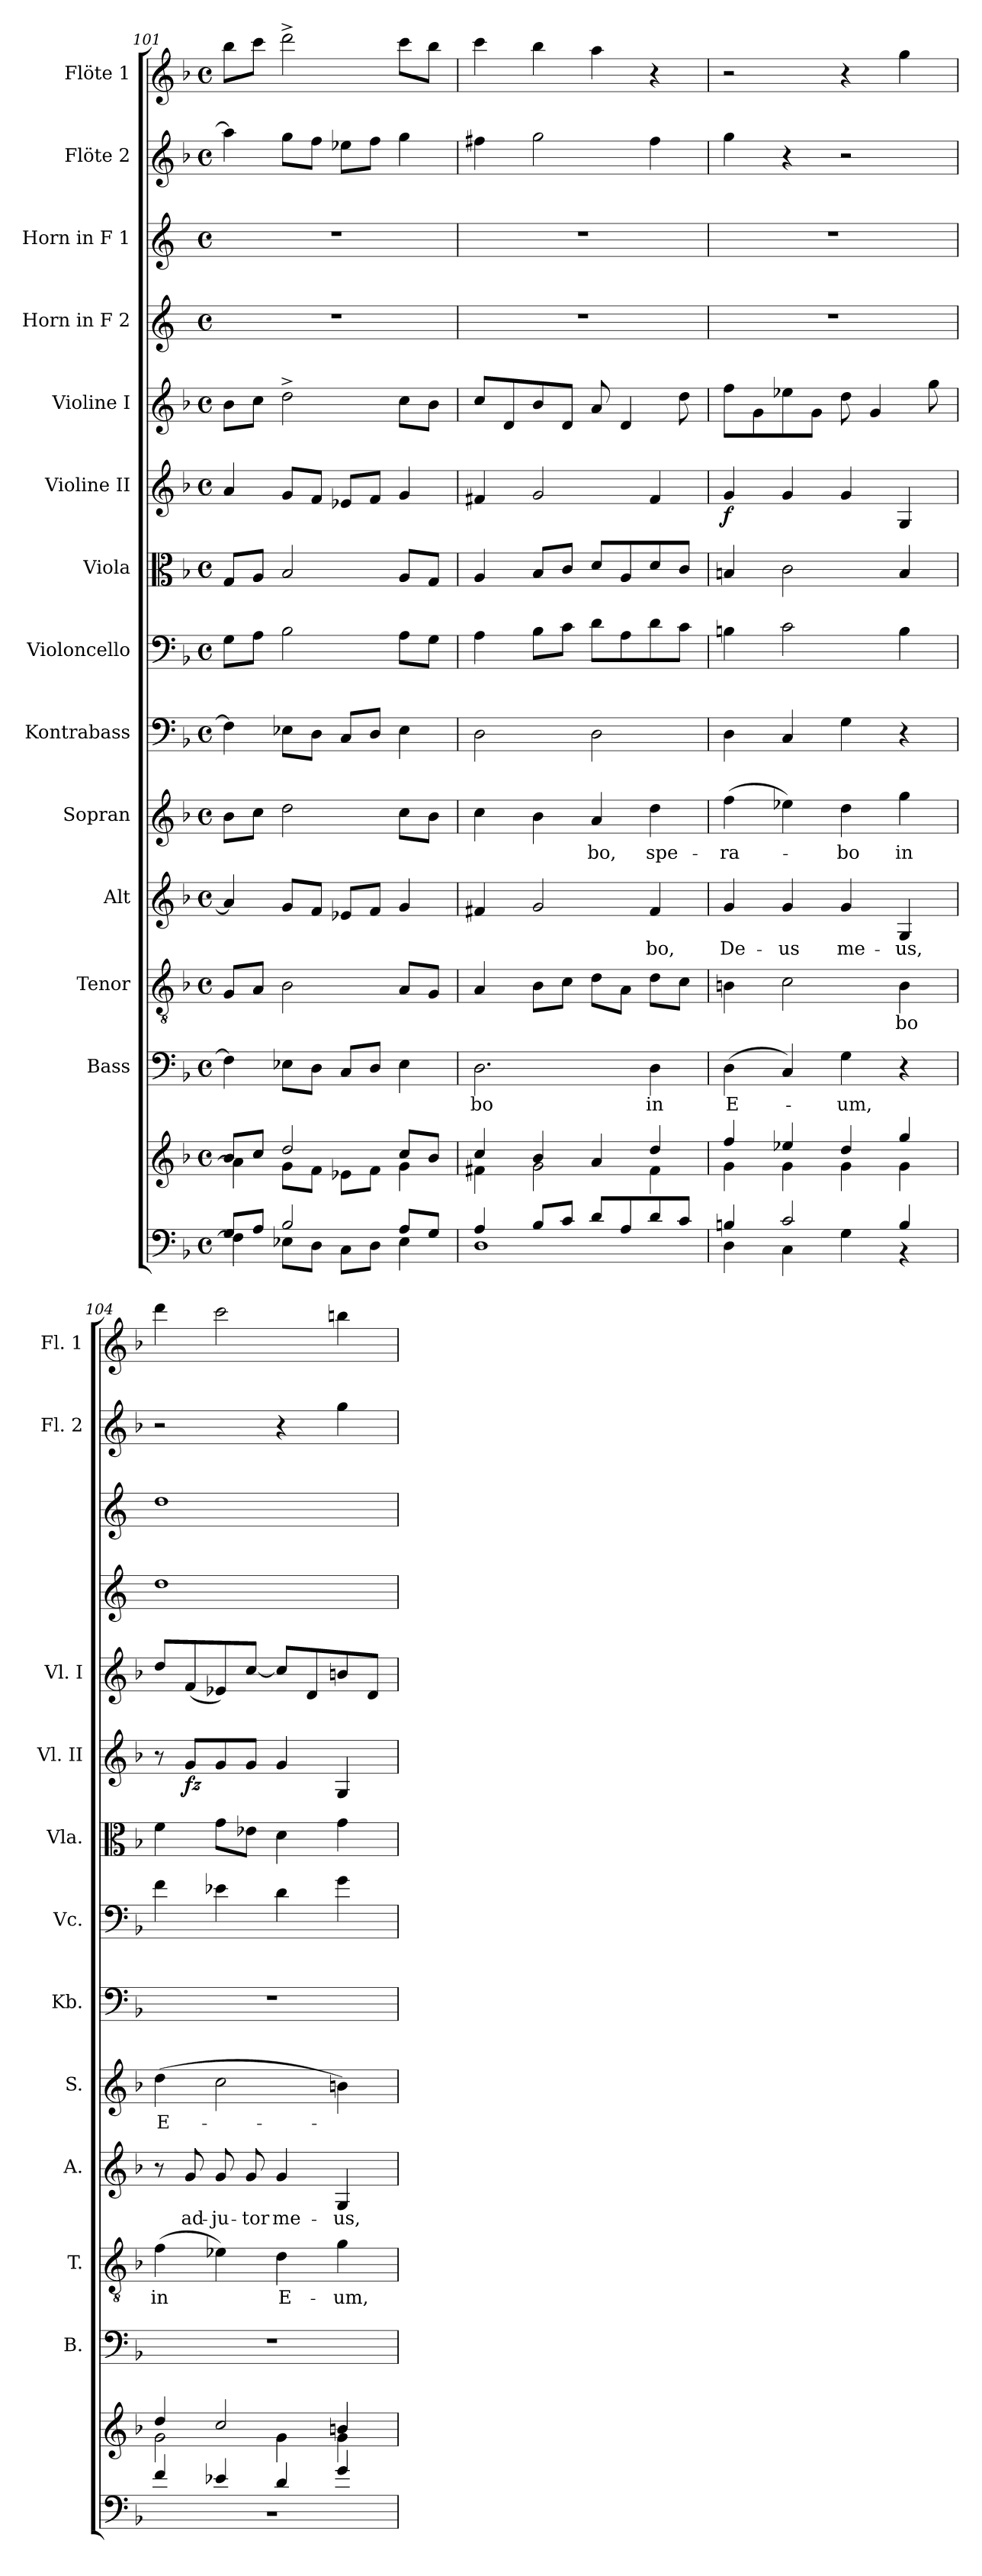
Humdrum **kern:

**kern	**kern	**kern	**text	**kern	**text	**kern	**text	**kern	**text	**kern	**kern	**kern	**kern	**dynam	**kern	**kern	**kern	**kern	**kern
*part14	*part14	*part13	*part13	*part12	*part12	*part11	*part11	*part10	*part10	*part9	*part8	*part7	*part6	*part6	*part5	*part4	*part3	*part2	*part1
*staff15	*staff14	*staff13	*staff13	*staff12	*staff12	*staff11	*staff11	*staff10	*staff10	*staff9	*staff8	*staff7	*staff6	*staff6	*staff5	*staff4	*staff3	*staff2	*staff1
*	*	*I"Bass	*	*I"Tenor	*	*I"Alt	*	*I"Sopran	*	*I"Kontrabass	*I"Violoncello	*I"Viola	*I"Violine II	*	*I"Violine I	*I"Horn in F 2	*I"Horn in F 1	*I"Flöte 2	*I"Flöte 1
*	*	*I'B.	*	*I'T.	*	*I'A.	*	*I'S.	*	*I'Kb.	*I'Vc.	*I'Vla.	*I'Vl. II	*	*I'Vl. I	*	*	*I'Fl. 2	*I'Fl. 1
*clefF4	*clefG2	*clefF4	*	*clefGv2	*	*clefG2	*	*clefG2	*	*clefF4	*clefF4	*clefC3	*clefG2	*	*clefG2	*clefG2	*clefG2	*clefG2	*clefG2
*	*	*	*	*	*	*	*	*	*	*ITrd7c12	*	*	*	*	*	*ITrd4c7	*ITrd4c7	*	*
*k[b-]	*k[b-]	*k[b-]	*	*k[b-]	*	*k[b-]	*	*k[b-]	*	*k[b-]	*k[b-]	*k[b-]	*k[b-]	*	*k[b-]	*k[b-]	*k[b-]	*k[b-]	*k[b-]
*F:	*F:	*F:	*	*F:	*	*F:	*	*F:	*	*F:	*F:	*F:	*F:	*	*F:	*F:	*F:	*F:	*F:
*M4/4	*M4/4	*M4/4	*	*M4/4	*	*M4/4	*	*M4/4	*	*M4/4	*M4/4	*M4/4	*M4/4	*	*M4/4	*M4/4	*M4/4	*M4/4	*M4/4
*met(c)	*met(c)	*met(c)	*	*met(c)	*	*met(c)	*	*met(c)	*	*met(c)	*met(c)	*met(c)	*met(c)	*	*met(c)	*met(c)	*met(c)	*met(c)	*met(c)
=101	=101	=101	=101	=101	=101	=101	=101	=101	=101	=101	=101	=101	=101	=101	=101	=101	=101	=101	=101
*^	*^	*	*	*	*	*	*	*	*	*	*	*	*	*	*	*	*	*	*
8G/L	4F\]	8b-/L	4a\]	4F\]	.	8G/L	.	4a/]	.	8b-\L	.	4FF\]	8G\L	8G/L	4a/	.	8b-\L	1r	1r	4aa\]	8bb-\L
8A/J	.	8cc/J	.	.	.	8A/J	.	.	.	8cc\J	.	.	8A\J	8A/J	.	.	8cc\J	.	.	.	8ccc\J
2B-/	8E-X\L	2dd/	8g\L	8E-X\L	.	2B-\	.	8g/L	.	2dd\	.	8EE-X\L	2B-\	2B-/	8g/L	.	2dd^>\	.	.	8gg\L	2ddd^>\
.	8D\J	.	8f\J	8D\J	.	.	.	8f/J	.	.	.	8DD\J	.	.	8f/J	.	.	.	.	8ff\J	.
.	8C\L	.	8e-X\L	8C/L	.	.	.	8e-X/L	.	.	.	8CC/L	.	.	8e-X/L	.	.	.	.	8ee-X\L	.
.	8D\J	.	8f\J	8D/J	.	.	.	8f/J	.	.	.	8DD/J	.	.	8f/J	.	.	.	.	8ff\J	.
8A/L	4E-\	8cc/L	4g\	4E-\	.	8A/L	.	4g/	.	8cc\L	.	4EE-\	8A\L	8A/L	4g/	.	8cc\L	.	.	4gg\	8ccc\L
8G/J	.	8b-/J	.	.	.	8G/J	.	.	.	8b-\J	.	.	8G\J	8G/J	.	.	8b-\J	.	.	.	8bb-\J
=102	=102	=102	=102	=102	=102	=102	=102	=102	=102	=102	=102	=102	=102	=102	=102	=102	=102	=102	=102	=102	=102
!	!	!	!	!	!LO:LY:b	!	!	!	!	!	!	!	!	!	!	!	!	!	!	!	!
4A/	1D	4cc/	4f#X\	2.D\	-bo	4A/	.	4f#X/	.	4cc\	.	2DD\	4A\	4A/	4f#X/	.	8cc/L	1r	1r	4ff#X\	4ccc\
.	.	.	.	.	.	.	.	.	.	.	.	.	.	.	.	.	8d/	.	.	.	.
8B-/L	.	4b-/	2g\	.	.	8B-\L	.	2g/	.	4b-\	.	.	8B-\L	8B-/L	2g/	.	8b-/	.	.	2gg\	4bb-\
8c/J	.	.	.	.	.	8c\J	.	.	.	.	.	.	8c\J	8c/J	.	.	8d/J	.	.	.	.
!	!	!	!	!	!	!	!	!	!	!	!LO:LY:b	!	!	!	!	!	!	!	!	!	!
8d/L	.	4a/	.	.	.	8d\L	.	.	.	4a/	-bo,	2DD\	8d\L	8d/L	.	.	8a/	.	.	.	4aa\
8A/	.	.	.	.	.	8A\J	.	.	.	.	.	.	8A\	8A/	.	.	4d/	.	.	.	.
!	!	!	!	!	!LO:LY:b	!	!	!	!LO:LY:b	!	!LO:LY:b	!	!	!	!	!	!	!	!	!	!
8d/	.	4dd/	4f#\	4D\	in	8d\L	.	4f#/	-bo,	4dd\	spe-	.	8d\	8d/	4f#/	.	.	.	.	4ff#\	4r
8c/J	.	.	.	.	.	8c\J	.	.	.	.	.	.	8c\J	8c/J	.	.	8dd\	.	.	.	.
=103	=103	=103	=103	=103	=103	=103	=103	=103	=103	=103	=103	=103	=103	=103	=103	=103	=103	=103	=103	=103	=103
!	!	!	!	!	!LO:LY:b	!	!	!	!LO:LY:b	!	!LO:LY:b	!	!	!	!	!LO:DY:b	!	!	!	!	!
4Bn/	4D\	4ff/	4g\	(>4D\	E-	4Bn\	.	4g/	De-	(>4ff\	-ra-	4DD\	4Bn\	4Bn/	4g/	f	8ff\L	1r	1r	4gg\	2r
.	.	.	.	.	.	.	.	.	.	.	.	.	.	.	.	.	8g\	.	.	.	.
!	!	!	!	!	!	!	!	!	!LO:LY:b	!	!	!	!	!	!	!	!	!	!	!	!
2c/	4C\	4ee-X/	4g\	4C/)	.	2c\	.	4g/	-us	4ee-X\)	.	4CC/	2c\	2c\	4g/	.	8ee-X\	.	.	4r	.
.	.	.	.	.	.	.	.	.	.	.	.	.	.	.	.	.	8g\J	.	.	.	.
!	!	!	!	!	!LO:LY:b	!	!	!	!LO:LY:b	!	!LO:LY:b	!	!	!	!	!	!	!	!	!	!
.	4G\	4dd/	4g\	4G\	-um,	.	.	4g/	me-	4dd\	-bo	4GG\	.	.	4g/	.	8dd\	.	.	2r	4r
.	.	.	.	.	.	.	.	.	.	.	.	.	.	.	.	.	4g/	.	.	.	.
!	!	!	!	!	!	!	!LO:LY:b	!	!LO:LY:b	!	!LO:LY:b	!	!	!	!	!	!	!	!	!	!
4B/	4r	4gg/	4g\	4r	.	4B\	-bo	4G/	-us,	4gg\	in	4r	4B\	4B/	4G/	.	.	.	.	.	4gg\
.	.	.	.	.	.	.	.	.	.	.	.	.	.	.	.	.	8gg\	.	.	.	.
=104	=104	=104	=104	=104	=104	=104	=104	=104	=104	=104	=104	=104	=104	=104	=104	=104	=104	=104	=104	=104	=104
!	!	!	!	!	!	!	!LO:LY:b	!	!	!	!LO:LY:b	!	!	!	!	!	!	!	!	!	!
4f/	1r	4dd/	2g\	1r	.	(>4f\	in	8r	.	(>4dd\	E-	1r	4f\	4f\	8r	.	8dd/L	1g	1g	2r	4ddd\
!	!	!	!	!	!	!	!	!	!LO:LY:b	!	!	!	!	!	!	!LO:DY:b	!	!	!	!	!
.	.	.	.	.	.	.	.	8g/	ad-	.	.	.	.	.	8g/L	fz	(<8f/	.	.	.	.
!	!	!	!	!	!	!	!	!	!LO:LY:b	!	!	!	!	!	!	!	!	!	!	!	!
4e-X/	.	2cc/	.	.	.	4e-X\)	.	8g/	-ju-	2cc\	.	.	4e-X\	8g\L	8g/	.	8e-X/)	.	.	.	2ccc\
!	!	!	!	!	!	!	!	!	!LO:LY:b	!	!	!	!	!	!	!	!	!	!	!	!
.	.	.	.	.	.	.	.	8g/	-tor	.	.	.	.	8e-X\J	8g/J	.	[8cc/J	.	.	.	.
!	!	!	!	!	!	!	!LO:LY:b	!	!LO:LY:b	!	!	!	!	!	!	!	!	!	!	!	!
4d/	.	.	4g\	.	.	4d\	E-	4g/	me-	.	.	.	4d\	4d\	4g/	.	8cc/L]	.	.	4r	.
.	.	.	.	.	.	.	.	.	.	.	.	.	.	.	.	.	8d/	.	.	.	.
!	!	!	!	!	!	!	!LO:LY:b	!	!LO:LY:b	!	!	!	!	!	!	!	!	!	!	!	!
4g/	.	4bn/	4g\	.	.	4g\	-um,	4G/	-us,	4bn\)	.	.	4g\	4g\	4G/	.	8bn/	.	.	4gg\	4bbn\
.	.	.	.	.	.	.	.	.	.	.	.	.	.	.	.	.	8d/J	.	.	.	.
*v	*v	*	*	*	*	*	*	*	*	*	*	*	*	*	*	*	*	*	*	*	*
*	*v	*v	*	*	*	*	*	*	*	*	*	*	*	*	*	*	*	*	*	*
=	=	=	=	=	=	=	=	=	=	=	=	=	=	=	=	=	=	=	=
*-	*-	*-	*-	*-	*-	*-	*-	*-	*-	*-	*-	*-	*-	*-	*-	*-	*-	*-	*-
